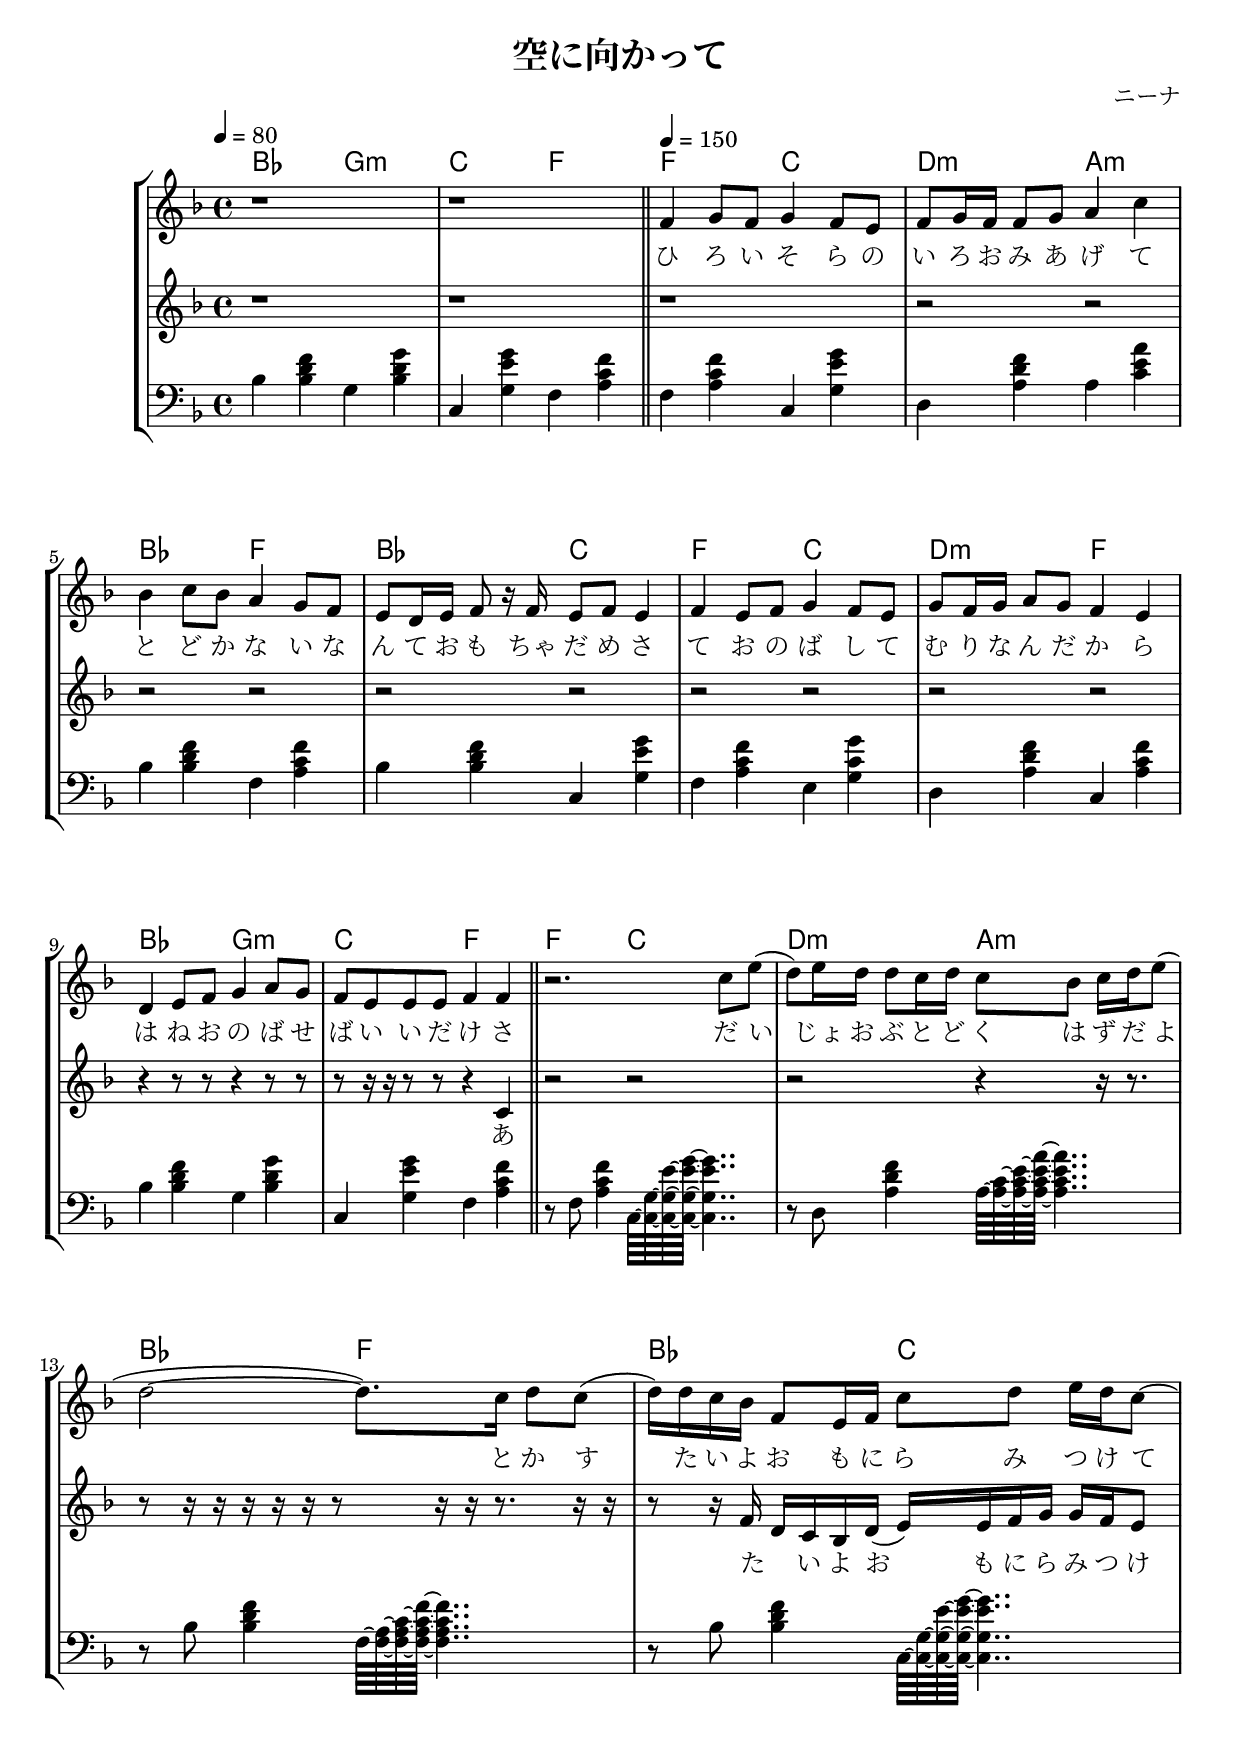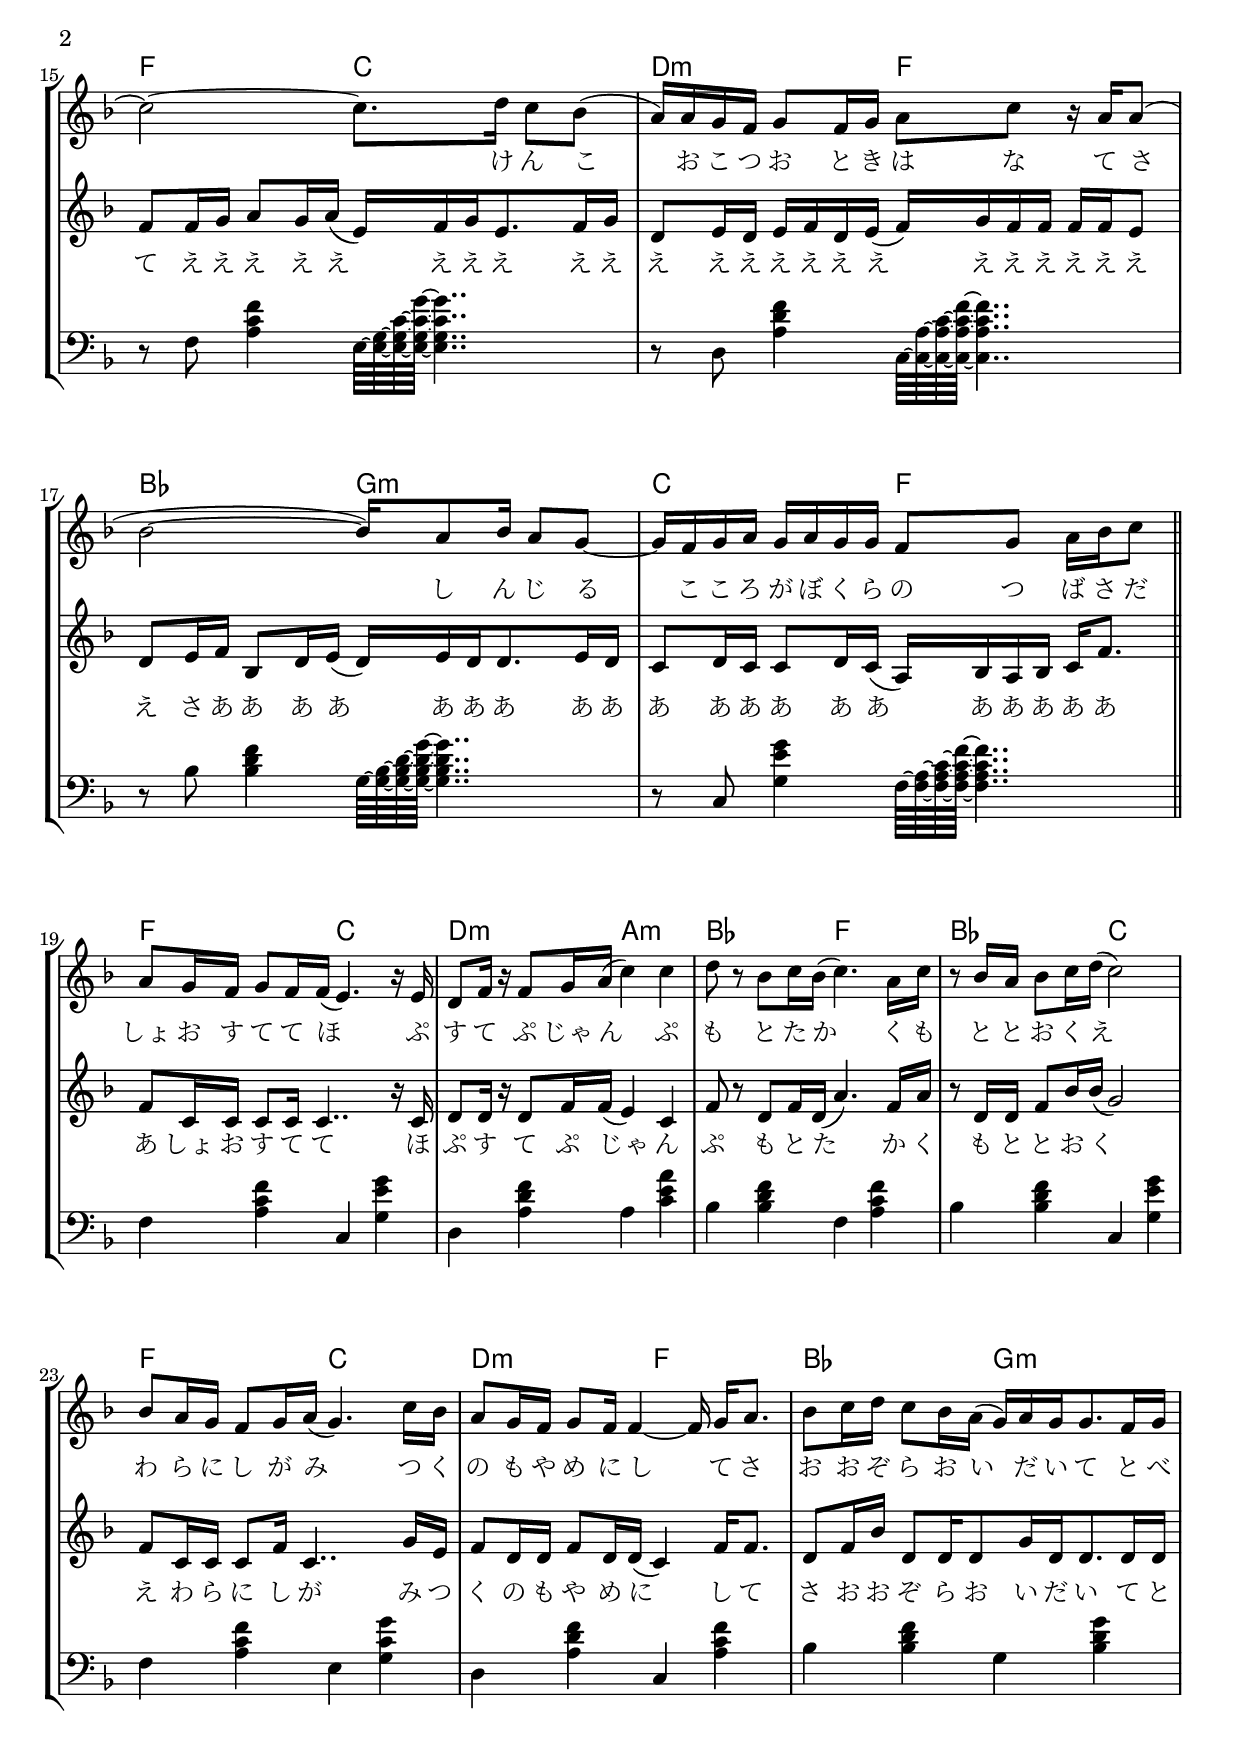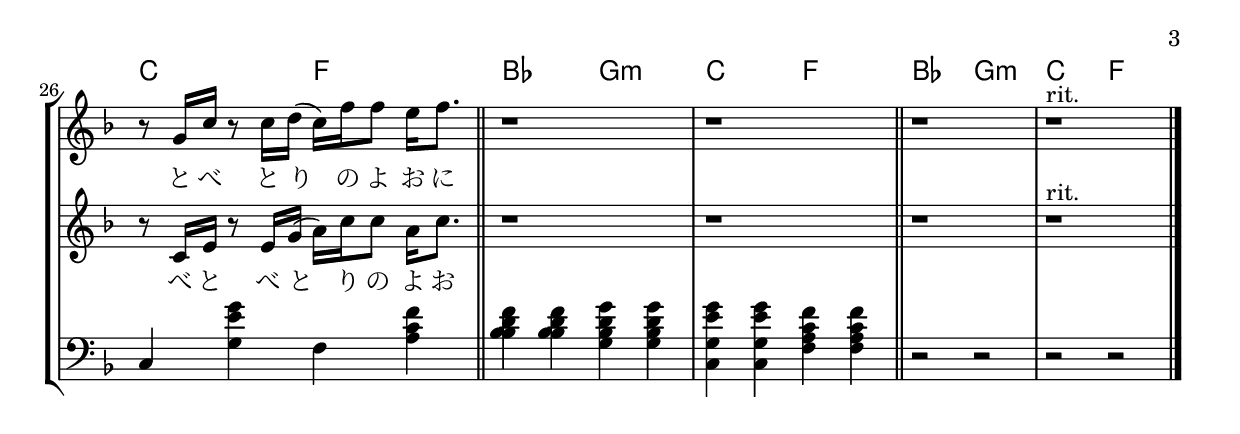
\version "2.12.1"

\header {
	title = \markup {空に向かって}
	composer = \markup \center-column {ニーナ}
}

harmony = \chordmode {
	bes2 g:m c f 

	f c d:m a:m bes f bes c f c d:m f bes g:m c f 

	f c d:m a:m bes f bes c f c d:m f bes g:m c f 

	f c d:m a:m bes f bes c f c d:m f bes g:m c f 

	bes g:m c f 

	bes g:m c f 
}

melody = {
	\key f \major
	\tempo 4 = 80
	r1 | r1   
	\set Staff.midiInstrument = #"fss0.42"
		\tempo 4 = 150
f'4  g'8  f'8  g'4  f'8  e'8 
	f'8  g'16  f'16  f'8  g'8  a'4  c''4 
	bes'4  c''8  bes'8  a'4  g'8  f'8 
	e'8  d'16  e'16  f'8  r16  f'16  e'8  f'8  e'4 
	f'4  e'8  f'8  g'4  f'8  e'8 
	g'8  f'16  g'16  a'8  g'8  f'4  e'4 
	d'4  e'8  f'8  g'4  a'8  g'8 
	f'8  e'8  e'8  e'8  f'4  f'4
	\set Staff.midiInstrument = #"fss0.42"
	r2. c''8  e''8 
	(d''8)  e''16  d''16  d''8  c''16  d''16  c''8  bes'8  c''16  d''16  e''8 
	(d''2~d''8.)  c''16  d''8  c''8 
	(d''16)  d''16  c''16  bes'16  f'8  e'16  f'16  c''8  d''8  e''16  d''16  c''8~ 
	c''2~c''8.  d''16  c''8  bes'8 
	(a'16)  a'16  g'16  f'16  g'8  f'16  g'16  a'8  c''8  r16  a'16  a'8 
	(bes'2~bes'16)  a'8  bes'16  a'8  g'8~ 
	g'16  f'16  g'16  a'16  g'16  a'16  g'16  g'16  f'8  g'8  a'16  bes'16  c''8
	\set Staff.midiInstrument = #"fss0.42"
	a'8  g'16  f'16  g'8  f'16  f'16  (e'4.)  r16  e'16 
	d'8  f'16  r16  f'8  g'16  a'16  (c''4)  c''4 
	d''8  r8  bes'8  c''16  bes'16  (c''4.)  a'16  c''16 
	r8  bes'16  a'16  bes'8  c''16  d''16  (c''2) 
	bes'8  a'16  g'16  f'8  g'16  a'16  (g'4.)  c''16  bes'16 
	a'8  g'16  f'16  g'8  f'16  f'4~f'16  g'16  a'8. 
	bes'8  c''16  d''16  c''8  bes'16  a'16  (g'16)  a'16  g'16  g'8.  f'16  g'16 
	r8  g'16  c''16  r8  c''16  d''16  (c''16)  f''16  f''8  e''16  f''8.
	r1 | r1   
	r1 | r1^"rit." \bar "|."
}

words = \lyricmode {
	
	ひ  ろ  い  そ  ら  の  い  ろ  お  み  あ  げ  て  と  ど  か  な  い  な  ん  て  お  も  ちゃ  だ  め  さ  て  お  の  ば  し  て  む  り  な  ん  だ  か  ら  は  ね  お  の  ば  せ  ば  い  い  だ  け  さ  
	だ  い  じょ  お  ぶ  と  ど  く  は  ず  だ  よ  と  か  す  た  い  よ  お  も  に  ら  み  つ  け  て  け  ん  こ  お  こ  つ  お  と  き  は  な  て  さ  し  ん  じ  る  こ  こ  ろ  が  ぼ  く  ら  の  つ  ば  さ  だ  
	しょ  お  す  て  て  ほ  ぷ  す  て  ぷ  じゃ  ん  ぷ  も  と  た  か  く  も  と  と  お  く  え  わ  ら  に  し  が  み  つ  く  の  も  や  め  に  し  て  さ  お  お  ぞ  ら  お  い  だ  い  て  と  べ  と  べ  と  り  の  よ  お  に  
	
	
}

secondmelody = {
	\key f \major
	\tempo 4 = 80
	r1 | r1   
	\set Staff.midiInstrument = #"Gunshot"
		\tempo 4 = 150
r1 
	r2  r2 
	r2  r2 
	r2  r2 
	r2  r2 
	r2  r2 
	r4  r8  r8  r4  r8  r8 
	r8  r16  r16  r8  r8  r4  c'4
	\set Staff.midiInstrument = #"fss0.32"
	r2  r2 
	r2  r4~r16  r8. 
	r8  r16  r16  r16  r16  r16  r8  r16  r16  r8.  r16  r16 
	r8  r16  f'16  d'16  c'16  bes16  d'16  (e'16)  e'16  f'16  g'16  g'16  f'16  e'8 
	f'8  f'16  g'16  a'8  g'16  a'16  (e'16)  f'16  g'16  e'8.  f'16  g'16 
	d'8  e'16  d'16  e'16  f'16  d'16  e'16  (f'16)  g'16  f'16  f'16  f'16  f'16  e'8 
	d'8  e'16  f'16  bes8  d'16  e'16  (d'16)  e'16  d'16  d'8.  e'16  d'16 
	c'8  d'16  c'16  c'8  d'16  c'16  (a16)  bes16  a16  bes16  c'16  f'8.
	\set Staff.midiInstrument = #"fss0.32"
	f'8  c'16  c'16  c'8  c'16  c'4..  r16  c'16 
	d'8  d'16  r16  d'8  f'16  f'16  (e'4)  c'4 
	f'8  r8  d'8  f'16  d'16  (a'4.)  f'16  a'16 
	r8  d'16  d'16  f'8  bes'16  bes'16  (g'2) 
	f'8  c'16  c'16  c'8  f'16  c'4..  g'16  e'16 
	f'8  d'16  d'16  f'8  d'16  d'16  (c'4)  f'16  f'8. 
	d'8  f'16  bes'16  d'8  d'16  d'8  g'16  d'16  d'8.  d'16  d'16 
	r8  c'16  e'16  r8  e'16  g'16  (a'16)  c''16  c''8  a'16  c''8.
	r1 | r1   
	r1 | r1^"rit." \bar "|."
}

secondwords = \lyricmode {
	
	あ  
	た  い  よ  お  も  に  ら  み  つ  け  て  え  え  え  え  え  え  え  え  え  え  え  え  え  え  え  え  え  え  え  え  え  え  え  え  さ  あ  あ  あ  あ  あ  あ  あ  あ  あ  あ  あ  あ  あ  あ  あ  あ  あ  あ  あ  あ  あ  
	しょ  お  す  て  て  ほ  ぷ  す  て  ぷ  じゃ  ん  ぷ  も  と  た  か  く  も  と  と  お  く  え  わ  ら  に  し  が  み  つ  く  の  も  や  め  に  し  て  さ  お  お  ぞ  ら  お  い  だ  い  て  と  べ  と  べ  と  り  の  よ  お  に  
	
	
}

tempochange = {
	\tempo 4 = 80
	r1 | r1 \bar "||"
	\tempo 4 = 150
	r1 | r1 | r1 | r1 | r1 | r1 | r1 | r1 \bar "||"
	\tempo 4 = 150
	r1 | r1 | r1 | r1 | r1 | r1 | r1 | r1 \bar "||"
	\tempo 4 = 150
	r1 | r1 | r1 | r1 | r1 | r1 | r1 | r1 \bar "||"
	\tempo 4 = 150
	r1 | r1 \bar "||"
	\tempo 4 = 150
	r1 | \tempo 4 = 112 r2 \tempo 4 = 100 r2 \bar "|."
}

mainacc = {
	\clef bass
	\set Staff.midiInstrument = #"Slap Bass 2"
	\key f \major
	\tempo 4 = 80
	bes4 <bes d' f'>4
	g4 <bes d' g'>4
	c4 <g e' g'>4
	f4 <a c' f'>4
	\bar "||"

	\set Staff.midiInstrument = #"Slap Bass 2"
	\tempo 4 = 150
	f4 <a c' f'>4
	c4 <g e' g'>4
	d4 <a d' f'>4
	a4 <c' e' a'>4
	bes4 <bes d' f'>4
	f4 <a c' f'>4
	bes4 <bes d' f'>4
	c4 <g e' g'>4
	f4 <a c' f'>4
	e4 <g c' g'>4
	d4 <a d' f'>4
	c4 <a c' f'>4
	bes4 <bes d' f'>4
	g4 <bes d' g'>4
	c4 <g e' g'>4
	f4 <a c' f'>4
	\bar "||"

	\set Staff.midiInstrument = #"Slap Bass 2"
	r8 f8 <a c' f'>4
	c64~ <c~ g~> <c~ g~ e'~> <c g e' g'>~ <c g e' g'>4..
	r8 d8 <a d' f'>4
	a64~ <a~ c'~> <a~ c'~ e'~> <a c' e' a'>~ <a c' e' a'>4..
	r8 bes8 <bes d' f'>4
	f64~ <f~ a~> <f~ a~ c'~> <f a c' f'>~ <f a c' f'>4..
	r8 bes8 <bes d' f'>4
	c64~ <c~ g~> <c~ g~ e'~> <c g e' g'>~ <c g e' g'>4..
	r8 f8 <a c' f'>4
	e64~ <e~ g~> <e~ g~ c'~> <e g c' g'>~ <e g c' g'>4..
	r8 d8 <a d' f'>4
	c64~ <c~ a~> <c~ a~ c'~> <c a c' f'>~ <c a c' f'>4..
	r8 bes8 <bes d' f'>4
	g64~ <g~ bes~> <g~ bes~ d'~> <g bes d' g'>~ <g bes d' g'>4..
	r8 c8 <g e' g'>4
	f64~ <f~ a~> <f~ a~ c'~> <f a c' f'>~ <f a c' f'>4..
	\bar "||"

	\set Staff.midiInstrument = #"Slap Bass 2"
	f4 <a c' f'>4
	c4 <g e' g'>4
	d4 <a d' f'>4
	a4 <c' e' a'>4
	bes4 <bes d' f'>4
	f4 <a c' f'>4
	bes4 <bes d' f'>4
	c4 <g e' g'>4
	f4 <a c' f'>4
	e4 <g c' g'>4
	d4 <a d' f'>4
	c4 <a c' f'>4
	bes4 <bes d' f'>4
	g4 <bes d' g'>4
	c4 <g e' g'>4
	f4 <a c' f'>4
	\bar "||"

	\set Staff.midiInstrument = #"Slap Bass 2"
	<bes bes d' f'>4 <bes bes d' f'>4
	<g bes d' g'>4 <g bes d' g'>4
	<c g e' g'>4 <c g e' g'>4
	<f a c' f'>4 <f a c' f'>4
	\bar "||"

	\set Staff.midiInstrument = #"Acoustic grand"
	r2
	r2
	r2
	r2
	\bar "|."
}

subacc = {
	\clef bass
	\set Staff.midiInstrument = #"Pizzicato Strings"
	\key f \major
	\tempo 4 = 80
	r2
	r2
	r2
	r2
	\bar "||"

	\set Staff.midiInstrument = #"Pizzicato Strings"
	\tempo 4 = 150
	r2
	r2
	r2
	r2
	r2
	r2
	r2
	r2
	r2
	r2
	r2
	r2
	r2
	r2
	r2
	r2
	\bar "||"

	\set Staff.midiInstrument = #"Pizzicato Strings"
	r2
	r2
	r2
	r2
	r2
	r2
	r2
	r2
	r2
	r2
	r2
	r2
	r2
	r2
	r2
	r2
	\bar "||"

	\set Staff.midiInstrument = #"Pizzicato Strings"
	r2
	r2
	r2
	r2
	r2
	r2
	r2
	r2
	r2
	r2
	r2
	r2
	r2
	r2
	r2
	r2
	\bar "||"

	\set Staff.midiInstrument = #"Pizzicato Strings"
	r2
	r2
	r2
	r2
	\bar "||"

	\set Staff.midiInstrument = #"Acoustic grand"
	r2
	r2
	r2
	r2
	\bar "|."
}

percA = {
	\drummode {
	r1 |r1 \bar "||"
	r1 |r1 |r1 |r1 |r1 |r1 |r1 |r1 \bar "||"
	r1 |r1 |r1 |r1 |r1 |r1 |r1 |r1 \bar "||"
	r1 |r1 |r1 |r1 |r1 |r1 |r1 |r1 \bar "||"
	r1 |r1 \bar "||"
	r1 |r1 \bar "|."
	}
}

percB = {
	\drummode {
	r1 |r1 \bar "||"
	r1 |r1 |r1 |r1 |r1 |r1 |r1 |r1 \bar "||"
	r1 |r1 |r1 |r1 |r1 |r1 |r1 |r1 \bar "||"
	r1 |r1 |r1 |r1 |r1 |r1 |r1 |r1 \bar "||"
	r1 |r1 \bar "||"
	r1 |r1 \bar "|."
	}
}

percC = {
	\drummode {
	r1 |r1 \bar "||"
	r1 |r1 |r1 |r1 |r1 |r1 |r1 |r1 \bar "||"
	r1 |r1 |r1 |r1 |r1 |r1 |r1 |r1 \bar "||"
	r1 |r1 |r1 |r1 |r1 |r1 |r1 |r1 \bar "||"
	r1 |r1 \bar "||"
	r1 |r1 \bar "|."
	}
}

percD = {
	\drummode {
	r1 |r1 \bar "||"
	r1 |r1 |r1 |r1 |r1 |r1 |r1 |r1 \bar "||"
	r1 |r1 |r1 |r1 |r1 |r1 |r1 |r1 \bar "||"
	r1 |r1 |r1 |r1 |r1 |r1 |r1 |r1 \bar "||"
	r1 |r1 \bar "||"
	r1 |r1 \bar "|."
	}
}

percE = {
	\drummode {
	r1 |r1 \bar "||"
	r1 |r1 |r1 |r1 |r1 |r1 |r1 |r1 \bar "||"
	r1 |r1 |r1 |r1 |r1 |r1 |r1 |r1 \bar "||"
	r1 |r1 |r1 |r1 |r1 |r1 |r1 |r1 \bar "||"
	r1 |r1 \bar "||"
	r1 |r1 \bar "|."
	}
}

\score {
	<<
		\new StaffGroup <<
			\new ChordNames {\harmony}
			\new Voice = "melody" {\melody}
			\new Lyrics \lyricsto "melody" \words
			\new Voice = "secondmelody" {\secondmelody}
			\new Lyrics \lyricsto "secondmelody" \secondwords
			\new Staff = "mainacc" {\mainacc}
		>>
	>>
	\layout { }
}
